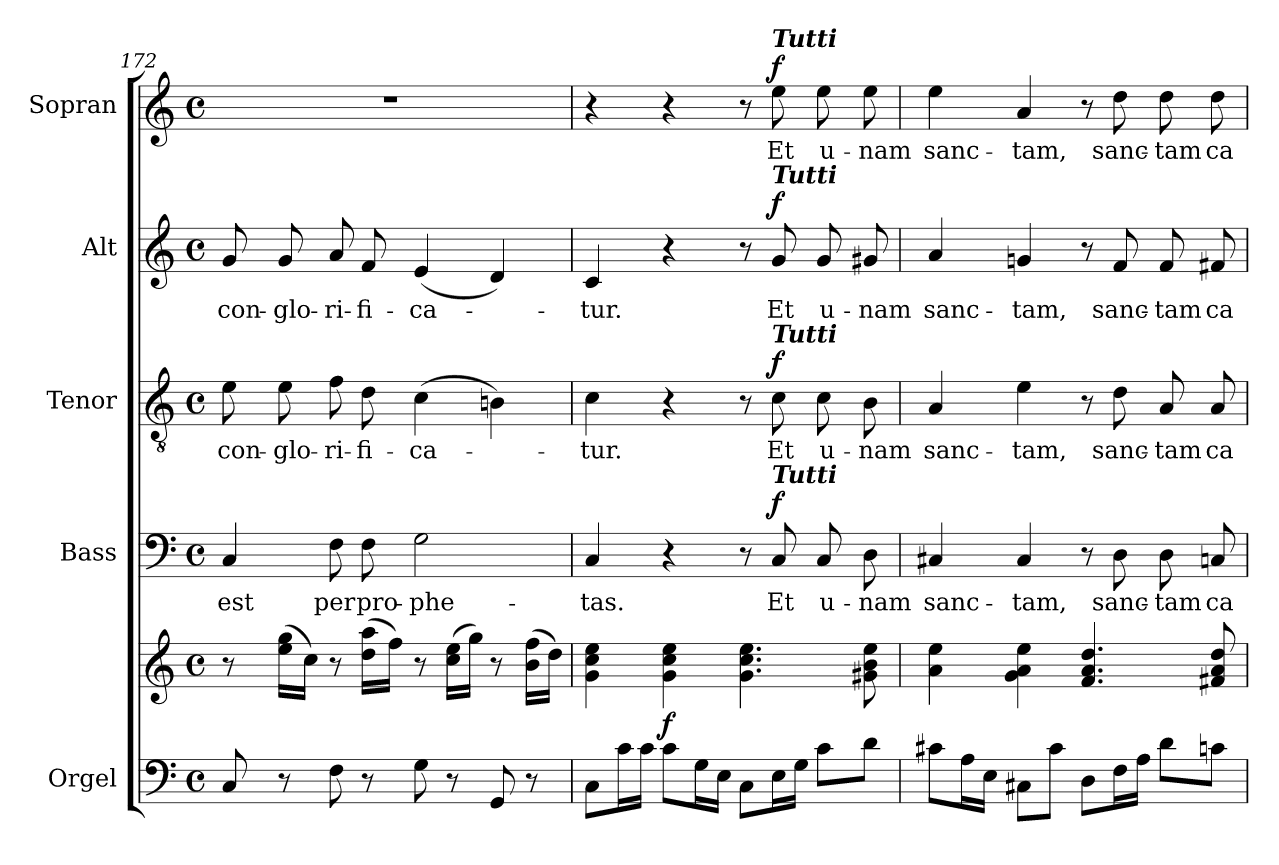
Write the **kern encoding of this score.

**kern	**kern	**dynam	**kern	**text	**dynam	**kern	**text	**dynam	**kern	**text	**dynam	**kern	**text	**dynam
*part5	*part5	*part5	*part4	*part4	*part4	*part3	*part3	*part3	*part2	*part2	*part2	*part1	*part1	*part1
*staff6	*staff5	*staff5/6	*staff4	*staff4	*staff4	*staff3	*staff3	*staff3	*staff2	*staff2	*staff2	*staff1	*staff1	*staff1
*I"Orgel	*	*	*I"Bass	*	*	*I"Tenor	*	*	*I"Alt	*	*	*I"Sopran	*	*
*	*	*	*I'B.	*	*	*I'T.	*	*	*I'A.	*	*	*I'S.	*	*
*clefF4	*clefG2	*	*clefF4	*	*	*clefGv2	*	*	*clefG2	*	*	*clefG2	*	*
*k[]	*k[]	*	*k[]	*	*	*k[]	*	*	*k[]	*	*	*k[]	*	*
*C:	*C:	*	*C:	*	*	*C:	*	*	*C:	*	*	*C:	*	*
*M4/4	*M4/4	*	*M4/4	*	*	*M4/4	*	*	*M4/4	*	*	*M4/4	*	*
*met(c)	*met(c)	*	*met(c)	*	*	*met(c)	*	*	*met(c)	*	*	*met(c)	*	*
=172	=172	=172	=172	=172	=172	=172	=172	=172	=172	=172	=172	=172	=172	=172
!	!	!	!	!LO:LY:b	!	!	!LO:LY:b	!	!	!LO:LY:b	!	!	!	!
8C/	8r	.	4C/	est	.	8e\	con-	.	8g/	con-	.	1r	.	.
!	!	!	!	!	!	!	!LO:LY:b	!	!	!LO:LY:b	!	!	!	!
8r	(>16ee\ 16gg\LL	.	.	.	.	8e\	-glo-	.	8g/	-glo-	.	.	.	.
.	16cc\JJ)	.	.	.	.	.	.	.	.	.	.	.	.	.
!	!	!	!	!LO:LY:b	!	!	!LO:LY:b	!	!	!LO:LY:b	!	!	!	!
8F\	8r	.	8F\	per	.	8f\	-ri-	.	8a/	-ri-	.	.	.	.
!	!	!	!	!LO:LY:b	!	!	!LO:LY:b	!	!	!LO:LY:b	!	!	!	!
8r	(>16dd\ 16aa\LL	.	8F\	pro-	.	8d\	-fi-	.	8f/	-fi-	.	.	.	.
.	16ff\JJ)	.	.	.	.	.	.	.	.	.	.	.	.	.
!	!	!	!	!LO:LY:b	!	!	!LO:LY:b	!	!	!LO:LY:b	!	!	!	!
8G\	8r	.	2G\	-phe-	.	(>4c\	-ca-	.	(<4e/	-ca-	.	.	.	.
8r	(>16cc\ 16ee\LL	.	.	.	.	.	.	.	.	.	.	.	.	.
.	16gg\JJ)	.	.	.	.	.	.	.	.	.	.	.	.	.
8GG/	8r	.	.	.	.	4Bn\)	.	.	4d/)	.	.	.	.	.
8r	(>16b\ 16ff\LL	.	.	.	.	.	.	.	.	.	.	.	.	.
.	16dd\JJ)	.	.	.	.	.	.	.	.	.	.	.	.	.
=173	=173	=173	=173	=173	=173	=173	=173	=173	=173	=173	=173	=173	=173	=173
!	!	!	!	!LO:LY:b	!	!	!LO:LY:b	!	!	!LO:LY:b	!	!	!	!
8C\L	4g\ 4cc\ 4ee\	.	4C/	-tas.	.	4c\	-tur.	.	4c/	-tur.	.	4r	.	.
16c\L	.	.	.	.	.	.	.	.	.	.	.	.	.	.
16c\JJ	.	.	.	.	.	.	.	.	.	.	.	.	.	.
!	!	!LO:DY:b	!	!	!	!	!	!	!	!	!	!	!	!
8c\L	4g\ 4cc\ 4ee\	f	4r	.	.	4r	.	.	4r	.	.	4r	.	.
16G\L	.	.	.	.	.	.	.	.	.	.	.	.	.	.
16E\JJ	.	.	.	.	.	.	.	.	.	.	.	.	.	.
8C\L	4.g\ 4.cc\ 4.ee\	.	8r	.	.	8r	.	.	8r	.	.	8r	.	.
!	!	!	!	!	!	!	!	!	!	!	!	!LO:TX:a:Bi:t=Tutti	!	!
!	!	!	!	!	!	!	!	!	!LO:TX:a:Bi:t=Tutti	!	!	!	!	!
!	!	!	!	!	!	!LO:TX:a:Bi:t=Tutti	!	!	!	!	!	!	!	!
!	!	!	!LO:TX:a:Bi:t=Tutti	!	!	!	!	!	!	!	!	!	!	!
!	!	!	!	!LO:LY:b	!LO:DY:a	!	!LO:LY:b	!LO:DY:a	!	!LO:LY:b	!LO:DY:a	!	!LO:LY:b	!LO:DY:a
16E\L	.	.	8C/	Et	f	8c\	Et	f	8g/	Et	f	8ee\	Et	f
16G\JJ	.	.	.	.	.	.	.	.	.	.	.	.	.	.
!	!	!	!	!LO:LY:b	!	!	!LO:LY:b	!	!	!LO:LY:b	!	!	!LO:LY:b	!
8c\L	.	.	8C/	u-	.	8c\	u-	.	8g/	u-	.	8ee\	u-	.
!	!	!	!	!LO:LY:b	!	!	!LO:LY:b	!	!	!LO:LY:b	!	!	!LO:LY:b	!
8d\J	8g#X\ 8b\ 8ee\	.	8D\	-nam	.	8B\	-nam	.	8g#X/	-nam	.	8ee\	-nam	.
!!LO:PB:g=z
=174	=174	=174	=174	=174	=174	=174	=174	=174	=174	=174	=174	=174	=174	=174
!	!	!	!	!LO:LY:b	!	!	!LO:LY:b	!	!	!LO:LY:b	!	!	!LO:LY:b	!
8c#X\L	4a\ 4ee\	.	4C#X/	sanc-	.	4A/	sanc-	.	4a/	sanc-	.	4ee\	sanc-	.
16A\L	.	.	.	.	.	.	.	.	.	.	.	.	.	.
16E\JJ	.	.	.	.	.	.	.	.	.	.	.	.	.	.
!	!	!	!	!LO:LY:b	!	!	!LO:LY:b	!	!	!LO:LY:b	!	!	!LO:LY:b	!
8C#X\L	4g\ 4a\ 4ee\	.	4C#/	-tam,	.	4e\	-tam,	.	4gn/	-tam,	.	4a/	-tam,	.
8c#\J	.	.	.	.	.	.	.	.	.	.	.	.	.	.
8D\L	4.f/ 4.a/ 4.dd/	.	8r	.	.	8r	.	.	8r	.	.	8r	.	.
!	!	!	!	!LO:LY:b	!	!	!LO:LY:b	!	!	!LO:LY:b	!	!	!LO:LY:b	!
16F\L	.	.	8D\	sanc-	.	8d\	sanc-	.	8f/	sanc-	.	8dd\	sanc-	.
16A\JJ	.	.	.	.	.	.	.	.	.	.	.	.	.	.
!	!	!	!	!LO:LY:b	!	!	!LO:LY:b	!	!	!LO:LY:b	!	!	!LO:LY:b	!
8d\L	.	.	8D\	-tam	.	8A/	-tam	.	8f/	-tam	.	8dd\	-tam	.
!	!	!	!	!LO:LY:b	!	!	!LO:LY:b	!	!	!LO:LY:b	!	!	!LO:LY:b	!
8cn\J	8f#X/ 8a/ 8dd/	.	8Cn/	ca-	.	8A/	ca-	.	8f#X/	ca-	.	8dd\	ca-	.
=	=	=	=	=	=	=	=	=	=	=	=	=	=	=
*-	*-	*-	*-	*-	*-	*-	*-	*-	*-	*-	*-	*-	*-	*-
